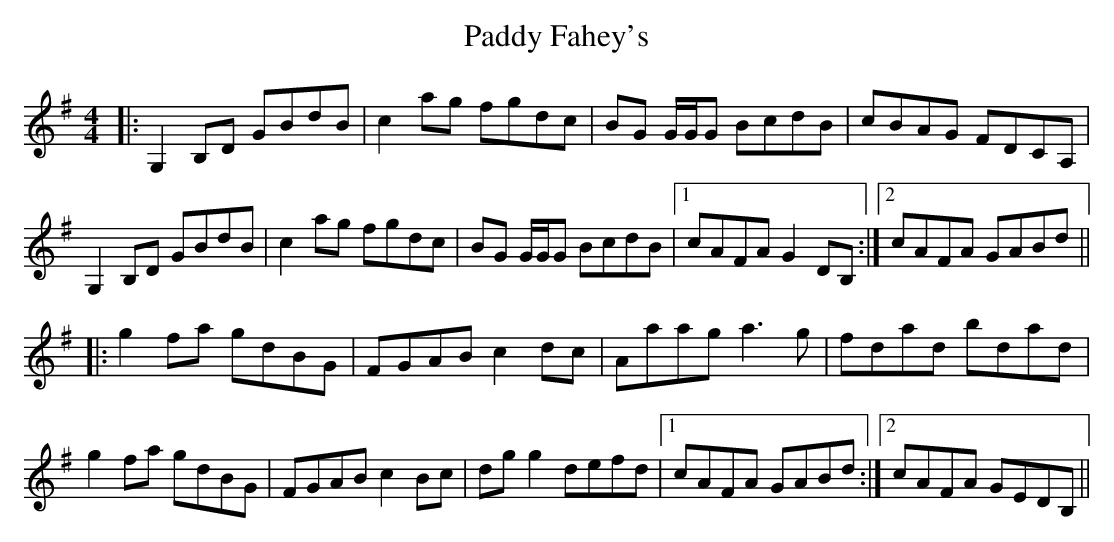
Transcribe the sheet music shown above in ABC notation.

X:1
T: Paddy Fahey's
M: 4/4
L: 1/8
K: Gmaj
|:G,2 B,D GBdB|c2 ag fgdc|BG G/G/G BcdB|cBAG FDCA,|
G,2 B,D GBdB|c2 ag fgdc|BG G/G/G BcdB|1 cAFA G2DB,:|2 cAFA GABd||
|:g2 fa gdBG|FGAB c2dc|Aaag a3g|fdad bdad|
g2 fa gdBG|FGAB c2 Bc|dg g2 defd|1 cAFA GABd:|2 cAFA GEDB,||
